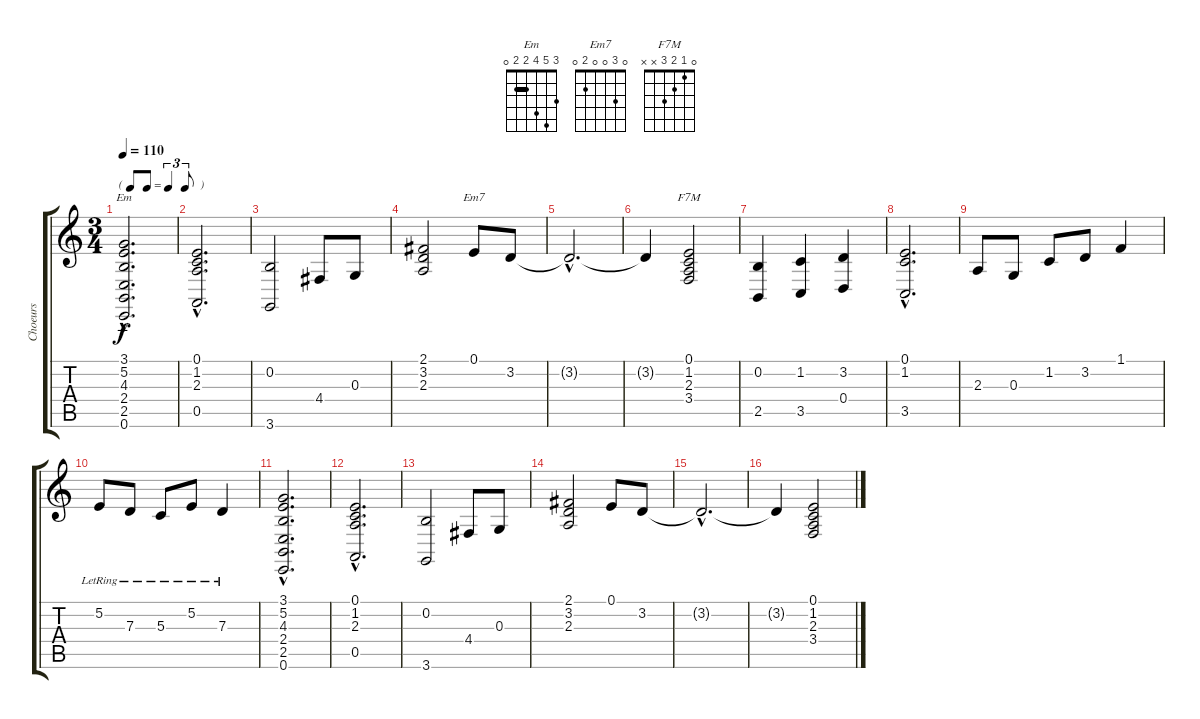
\track ("Choeurs" "Choeurs") {instrument choiraahs}
\staff {score tabs}
\tuning (E4 B3 G3 D3 A2 E2) {hide}
\chord ("Em" 3 5 4 2 2 0) {barre 2}
\chord ("Em7" 0 3 0 0 2 0)
\chord ("F7M" 0 1 2 3 x x)
\ts (3 4)
\tf triplet8th
\tempo 110
\clef g2
\ks c
(3.1{hac} 5.2{hac} 4.3{hac} 2.4{hac} 2.5{hac} 0.6{hac}).2{d ch "Em" dy f} |
(0.1{hac} 1.2{hac} 2.3{hac} 0.5{hac}).2{d} |
(0.2 3.6).2 4.4.8 0.3.8 |
(2.1 3.2 2.3).2 0.1.8{ch "Em7"} 3.2.8 |
3.2{hac t}.2{d} |
3.2{t}.4 (0.1 1.2 2.3 3.4).2{ch "F7M"} |
(0.2 2.5).4 (1.2 3.5).4 (3.2 0.4).4 |
(0.1{hac} 1.2{hac} 3.5{hac}).2{d} |
2.3.8 0.3.8 1.2.8 3.2.8 1.1.4 |
5.2{lr}.8 7.3{lr}.8 5.3{lr}.8 5.2{lr}.8 7.3{lr}.4 |
(3.1{hac} 5.2{hac} 4.3{hac} 2.4{hac} 2.5{hac} 0.6{hac}).2{d} |
(0.1{hac} 1.2{hac} 2.3{hac} 0.5{hac}).2{d} |
(0.2 3.6).2 4.4.8 0.3.8 |
(2.1 3.2 2.3).2 0.1.8 3.2.8 |
3.2{hac t}.2{d} |
3.2{t}.4 (0.1 1.2 2.3 3.4).2
